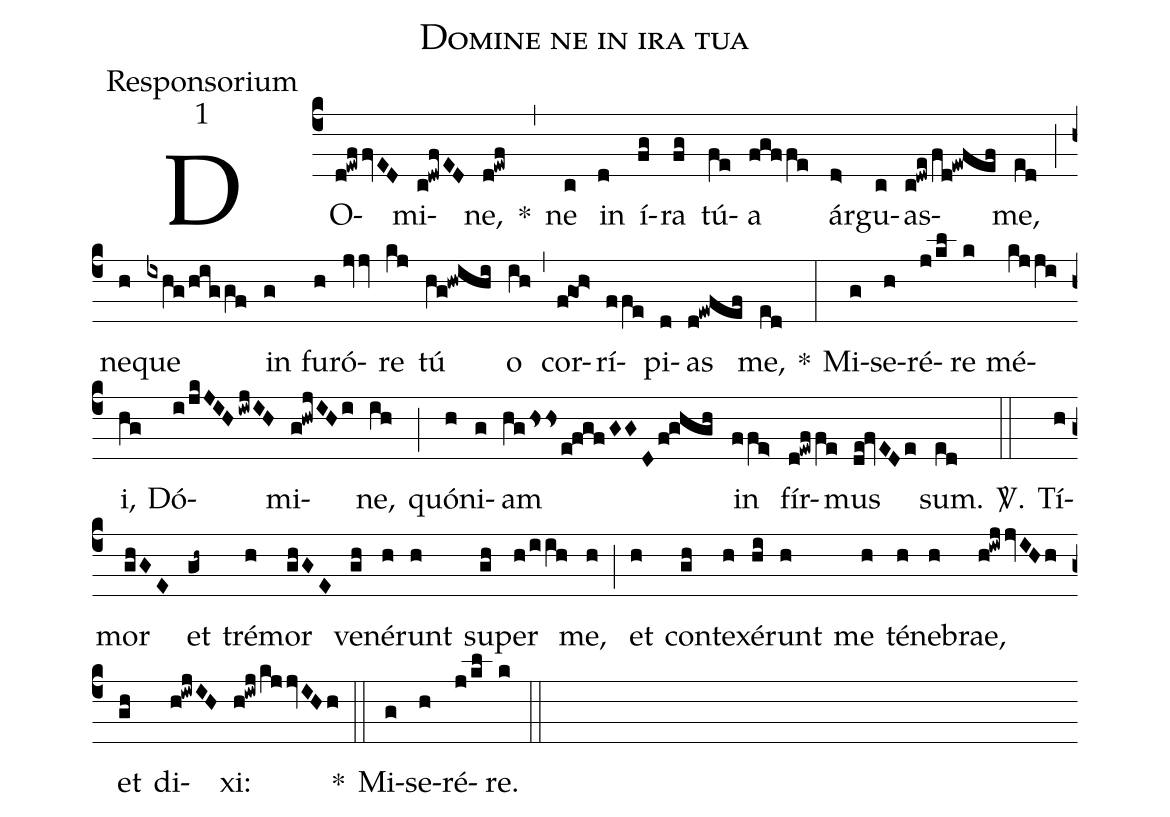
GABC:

name:Domine ne in ira tua;
office-part:Responsorium;
mode:1;
%%
(c4) DO(d!ewffvED)mi(c!dwfED)ne,(d!ewf) *(,) ne(c) in(d) í(fg)ra(fg) tú(fe)a(fgffe) ár(d>)gu(c)as(c!dwe/fd!ewfef)me,(ed) (;) ne(h)que(ixhg/hig/gf) in(g) fu(h)ró(jvjv)re(kj) tú(hg!hwihi) o(ih) (,)cor(f@go!h>)rí(ffe)pi(d)as(d!ewfef) me,(ed) *(:) Mi(g)se(h)ré(j/kl)re(k) mé(kjji)i,(hg) Dó(i/jkJIHiwjIH)mi(g!hwjIHi)ne,(ih) (;) quó(h)ni(g)am(hghshs/e!f@gf/GG/D/f!ghgh) in(ffe>) fír(d!ewffe)mus(de@fvEDe) sum.(ed)
<sp>V/</sp>.(::) Tí(h)mor(ghGE) et(gh~) tré(h)mor(ghGE) ve(gh)né(h)runt(h) su(gh)per(h/iih) me,(h) (;) et(h) con(gh)te(h)xé(hi)runt(h) me(h) té(h)ne(h)brae,(h!iwj/jvIHh) et(gh) di(h!iwjIH)xi:(h!iwjkjjvIHh) *(::) Mi(g)se(h)ré(j/kl)re.(k) (::)
